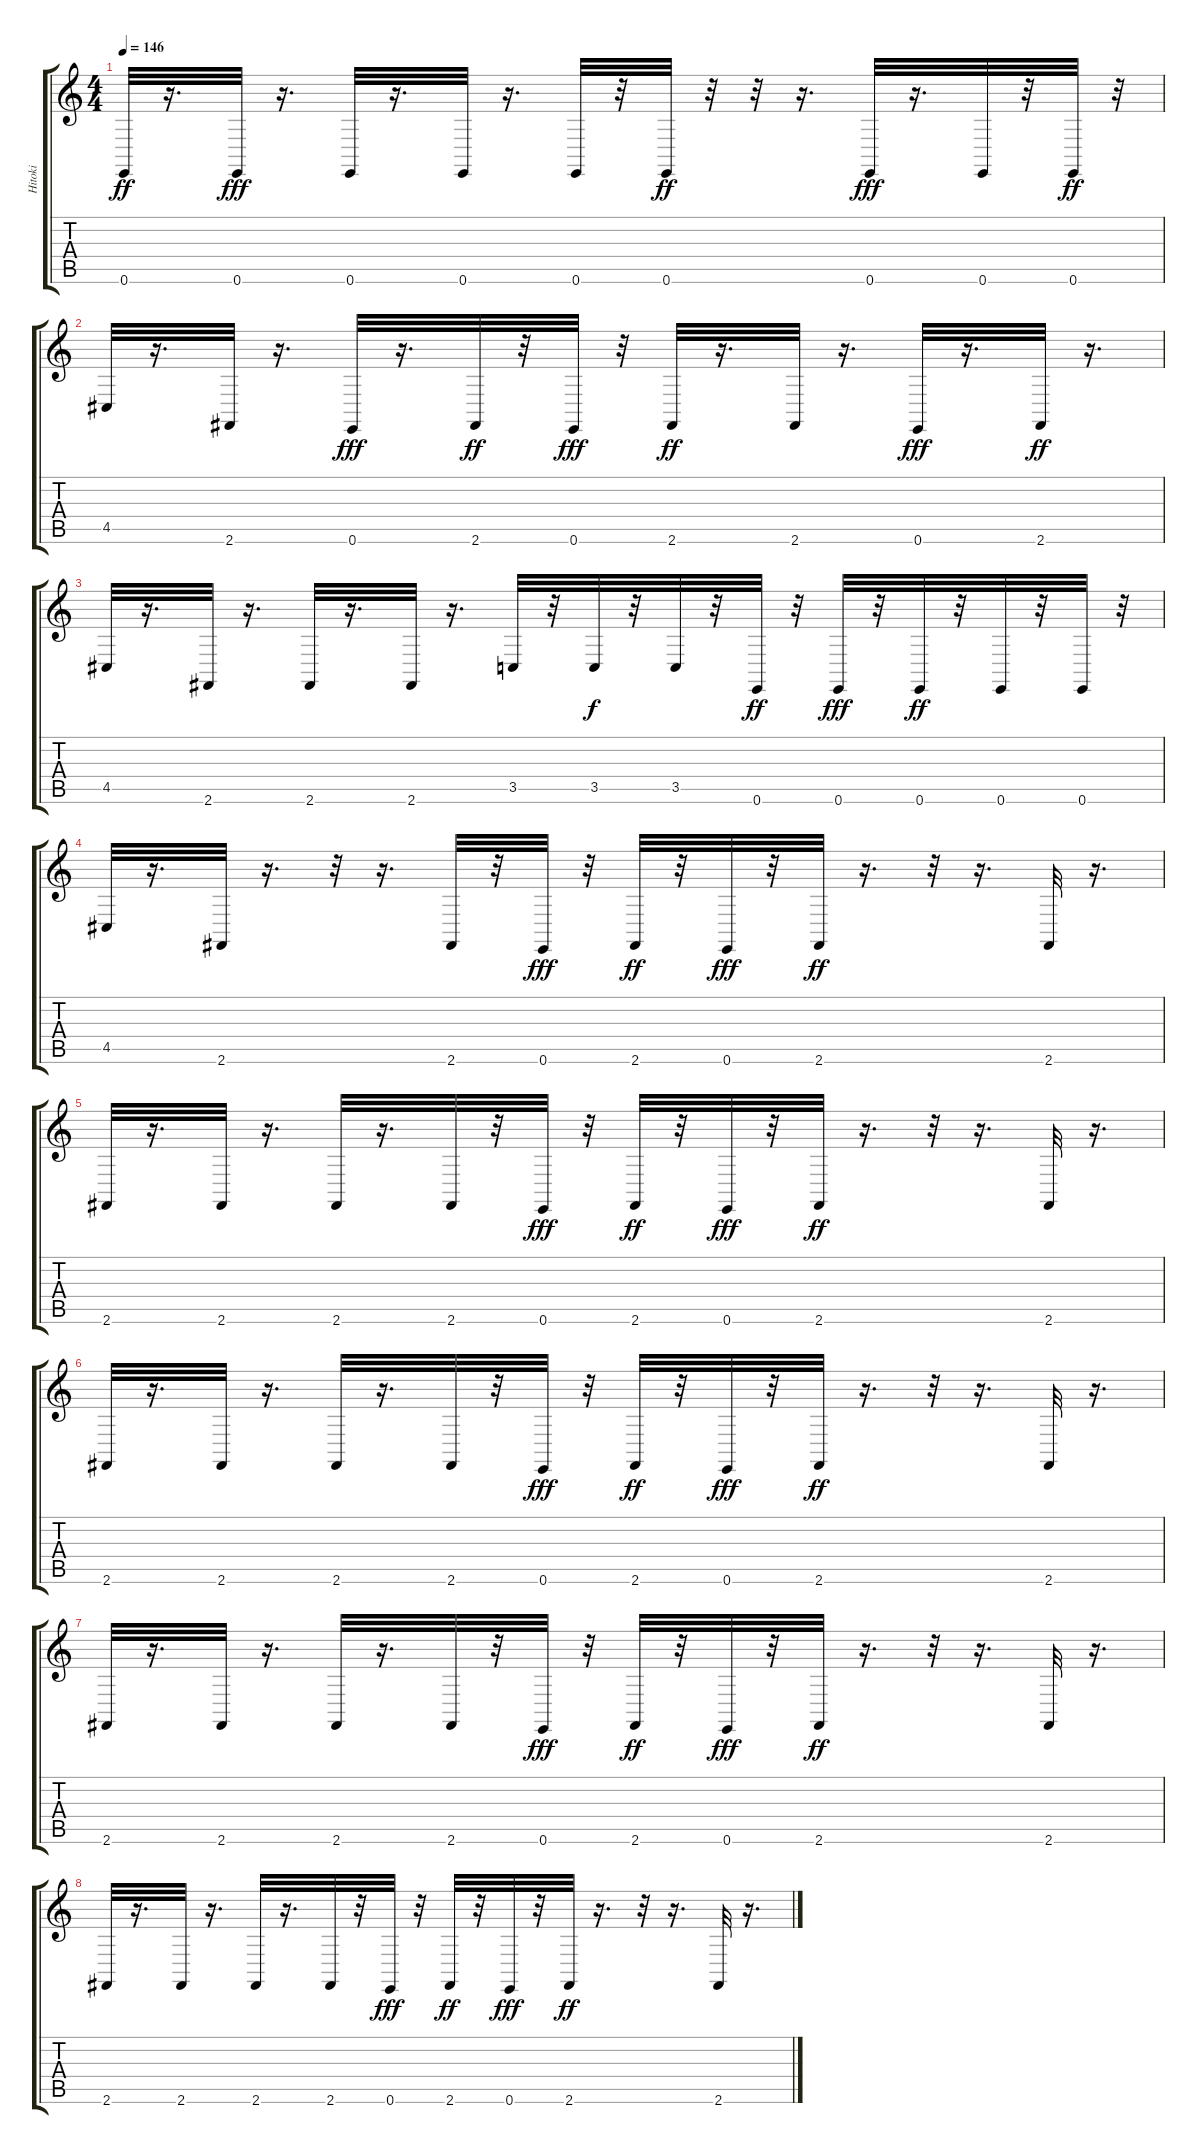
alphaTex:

\track ("Hitoki " "Hitoki ") {instrument acousticgrandpiano}
\staff {score tabs}
\tuning (E4 B3 G3 D3 A2 E2) {hide}
\ts (4 4)
\tempo 146
\clef g2
\ks c
0.6.32{dy ff} r.16{d} 0.6.32{dy fff} r.16{d} 0.6.32 r.16{d} 0.6.32 r.16{d} 0.6.32 r.32 0.6.32{dy ff} r.32 r.32 r.16{d} 0.6.32{dy fff} r.16{d} 0.6.32 r.32 0.6.32{dy ff} r.32 |
4.5.32 r.16{d} 2.6.32 r.16{d} 0.6.32{dy fff} r.16{d} 2.6.32{dy ff} r.32 0.6.32{dy fff} r.32 2.6.32{dy ff} r.16{d} 2.6.32 r.16{d} 0.6.32{dy fff} r.16{d} 2.6.32{dy ff} r.16{d} |
4.5.32 r.16{d} 2.6.32 r.16{d} 2.6.32 r.16{d} 2.6.32 r.16{d} 3.5.32 r.32 3.5.32{dy f} r.32 3.5.32 r.32 0.6.32{dy ff} r.32 0.6.32{dy fff} r.32 0.6.32{dy ff} r.32 0.6.32 r.32 0.6.32 r.32 |
4.5.32 r.16{d} 2.6.32 r.16{d} r.32 r.16{d} 2.6.32 r.32 0.6.32{dy fff} r.32 2.6.32{dy ff} r.32 0.6.32{dy fff} r.32 2.6.32{dy ff} r.16{d} r.32 r.16{d} 2.6.32 r.16{d} |
2.6.32 r.16{d} 2.6.32 r.16{d} 2.6.32 r.16{d} 2.6.32 r.32 0.6.32{dy fff} r.32 2.6.32{dy ff} r.32 0.6.32{dy fff} r.32 2.6.32{dy ff} r.16{d} r.32 r.16{d} 2.6.32 r.16{d} |
2.6.32 r.16{d} 2.6.32 r.16{d} 2.6.32 r.16{d} 2.6.32 r.32 0.6.32{dy fff} r.32 2.6.32{dy ff} r.32 0.6.32{dy fff} r.32 2.6.32{dy ff} r.16{d} r.32 r.16{d} 2.6.32 r.16{d} |
2.6.32 r.16{d} 2.6.32 r.16{d} 2.6.32 r.16{d} 2.6.32 r.32 0.6.32{dy fff} r.32 2.6.32{dy ff} r.32 0.6.32{dy fff} r.32 2.6.32{dy ff} r.16{d} r.32 r.16{d} 2.6.32 r.16{d} |
2.6.32 r.16{d} 2.6.32 r.16{d} 2.6.32 r.16{d} 2.6.32 r.32 0.6.32{dy fff} r.32 2.6.32{dy ff} r.32 0.6.32{dy fff} r.32 2.6.32{dy ff} r.16{d} r.32 r.16{d} 2.6.32 r.16{d}
